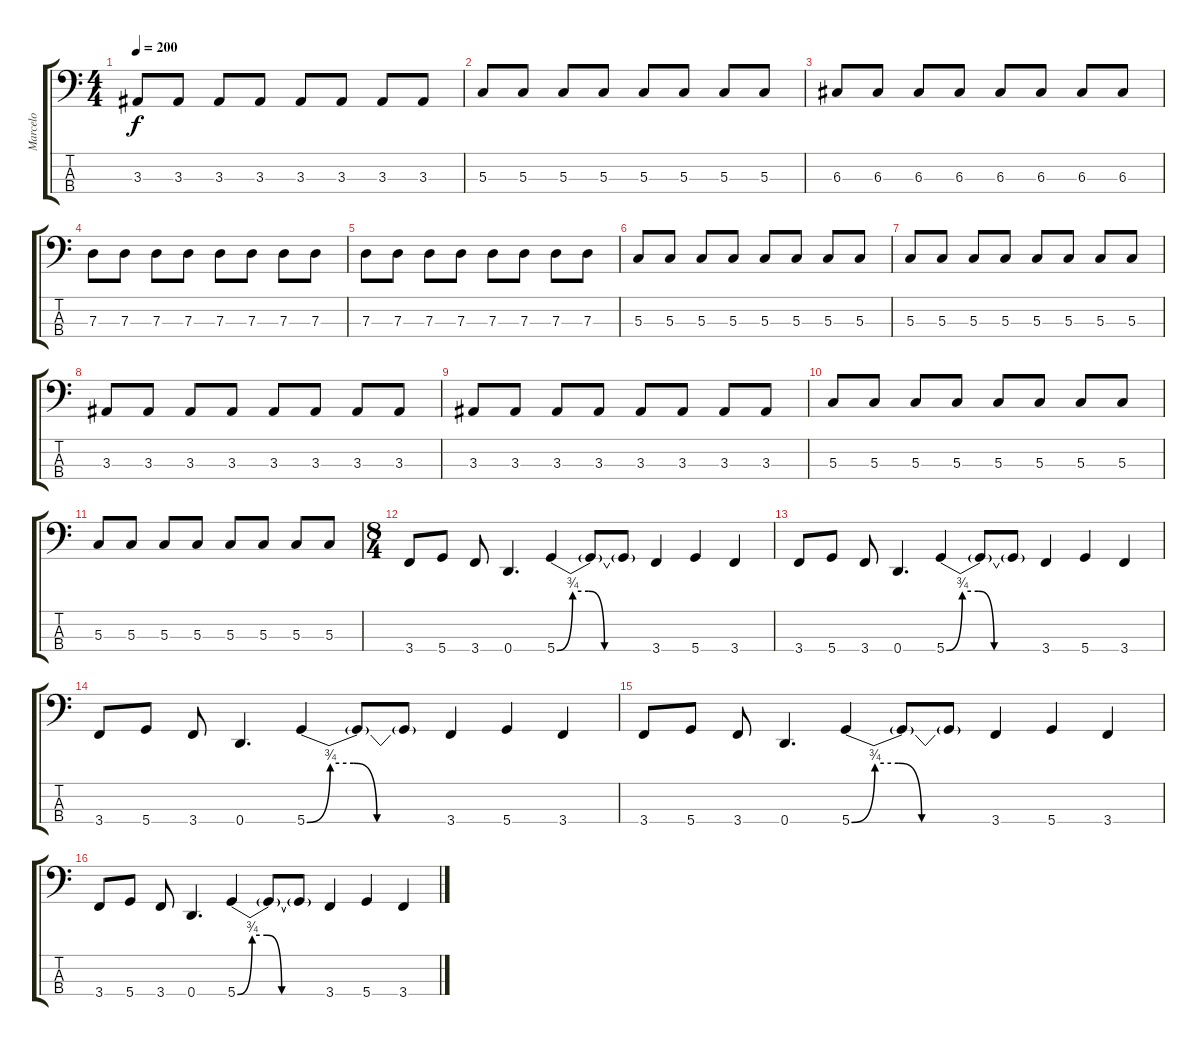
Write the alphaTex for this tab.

\track ("Marcelo" "Marcelo") {instrument electricbassfinger}
\staff {score tabs}
\tuning (F2 C2 G1 D1) {hide}
\ts (4 4)
\tempo 200
\clef f4
\ks c
3.3.8{dy f} 3.3.8 3.3.8 3.3.8 3.3.8 3.3.8 3.3.8 3.3.8 |
5.3.8 5.3.8 5.3.8 5.3.8 5.3.8 5.3.8 5.3.8 5.3.8 |
6.3.8 6.3.8 6.3.8 6.3.8 6.3.8 6.3.8 6.3.8 6.3.8 |
7.3.8 7.3.8 7.3.8 7.3.8 7.3.8 7.3.8 7.3.8 7.3.8 |
7.3.8 7.3.8 7.3.8 7.3.8 7.3.8 7.3.8 7.3.8 7.3.8 |
5.3.8 5.3.8 5.3.8 5.3.8 5.3.8 5.3.8 5.3.8 5.3.8 |
5.3.8 5.3.8 5.3.8 5.3.8 5.3.8 5.3.8 5.3.8 5.3.8 |
3.3.8 3.3.8 3.3.8 3.3.8 3.3.8 3.3.8 3.3.8 3.3.8 |
3.3.8 3.3.8 3.3.8 3.3.8 3.3.8 3.3.8 3.3.8 3.3.8 |
5.3.8 5.3.8 5.3.8 5.3.8 5.3.8 5.3.8 5.3.8 5.3.8 |
5.3.8 5.3.8 5.3.8 5.3.8 5.3.8 5.3.8 5.3.8 5.3.8 |
\ts (8 4)
3.4.8 5.4.8 3.4.8 0.4.4{d} 5.4{be (custom 0 0 10 3 20 3 30 0 60 0)}.4 5.4{t}.8 5.4{t}.8 3.4.4 5.4.4 3.4.4 |
3.4.8 5.4.8 3.4.8 0.4.4{d} 5.4{be (custom 0 0 10 3 20 3 30 0 60 0)}.4 5.4{t}.8 5.4{t}.8 3.4.4 5.4.4 3.4.4 |
3.4.8 5.4.8 3.4.8 0.4.4{d} 5.4{be (custom 0 0 10 3 20 3 30 0 60 0)}.4 5.4{t}.8 5.4{t}.8 3.4.4 5.4.4 3.4.4 |
3.4.8 5.4.8 3.4.8 0.4.4{d} 5.4{be (custom 0 0 10 3 20 3 30 0 60 0)}.4 5.4{t}.8 5.4{t}.8 3.4.4 5.4.4 3.4.4 |
3.4.8 5.4.8 3.4.8 0.4.4{d} 5.4{be (custom 0 0 10 3 20 3 30 0 60 0)}.4 5.4{t}.8 5.4{t}.8 3.4.4 5.4.4 3.4.4
